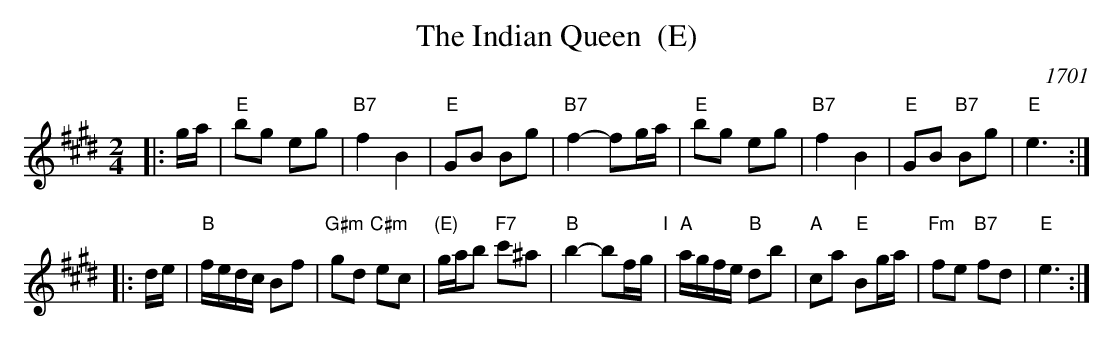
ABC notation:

X:1
T: The Indian Queen  (E)
O: 1701
M: 2/4
L: 1/16
K: E
|: ga \
| "E"b2g2 e2g2 | "B7"f4 B4 | "E"G2B2 B2g2 | "B7"f4- f2ga \
| "E"b2g2 e2g2 | "B7"f4 B4 | "E"G2B2 "B7"B2g2 | "E"e6 :|
|: de \
| "B"fedc B2f2 | "G#m"g2d2 "C#m"e2c2 | "(E)"gab2 "F7"c'2^a2 | "B"b4- b2fg "I"\
| "A"agfe "B"d2b2 | "A"c2a2 "E"B2ga | "Fm"f2e2 "B7"f2d2 | "E"e6 :|
